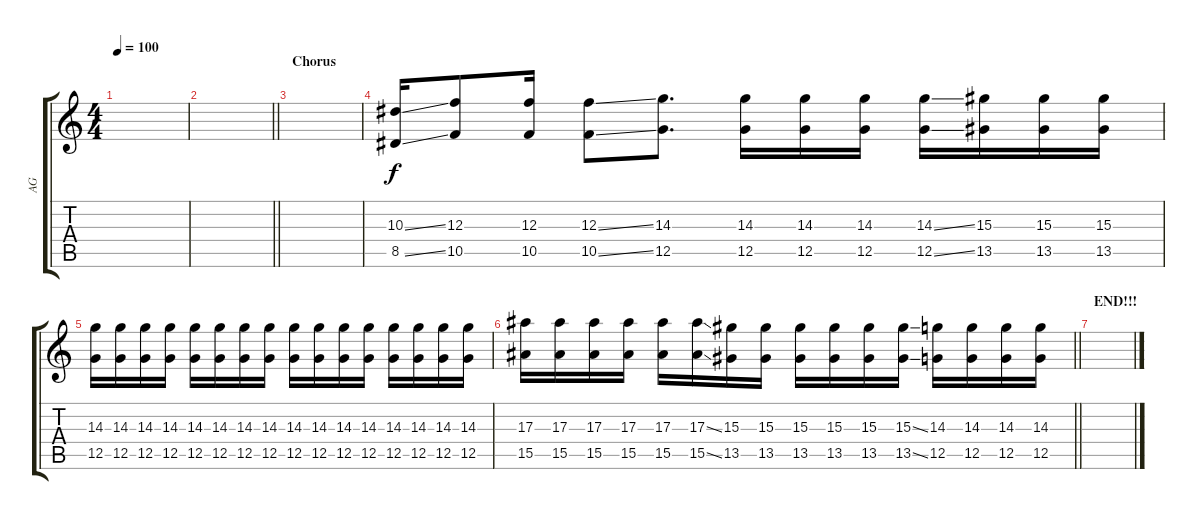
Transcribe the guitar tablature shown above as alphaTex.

\track ("AG" "AG") {instrument distortionguitar}
\staff {score tabs}
\tuning (D4 A3 F3 C3 G2 C2) {hide}
\ts (4 4)
\tempo 100
\clef g2
\ks c
|
\barLineRight lightlight
|
\section ("" "Chorus")
|
(10.3{ss} 8.5{ss}).16 (12.3 10.5).8 (12.3 10.5).16 (12.3{ss} 10.5{ss}).8 (14.3 12.5).8{d} (14.3 12.5).16 (14.3 12.5).16 (14.3 12.5).16 (14.3{ss} 12.5{ss}).16 (15.3 13.5).16 (15.3 13.5).16 (15.3 13.5).16 |
(14.3 12.5).16 (14.3 12.5).16 (14.3 12.5).16 (14.3 12.5).16 (14.3 12.5).16 (14.3 12.5).16 (14.3 12.5).16 (14.3 12.5).16 (14.3 12.5).16 (14.3 12.5).16 (14.3 12.5).16 (14.3 12.5).16 (14.3 12.5).16 (14.3 12.5).16 (14.3 12.5).16 (14.3 12.5).16 |
\barLineRight lightlight
(17.3 15.5).16 (17.3 15.5).16 (17.3 15.5).16 (17.3 15.5).16 (17.3 15.5).16 (17.3{ss} 15.5{ss}).16 (15.3 13.5).16 (15.3 13.5).16 (15.3 13.5).16 (15.3 13.5).16 (15.3 13.5).16 (15.3{ss} 13.5{ss}).16 (14.3 12.5).16 (14.3 12.5).16 (14.3 12.5).16 (14.3 12.5).16 |
\section ("" "END!!!")
